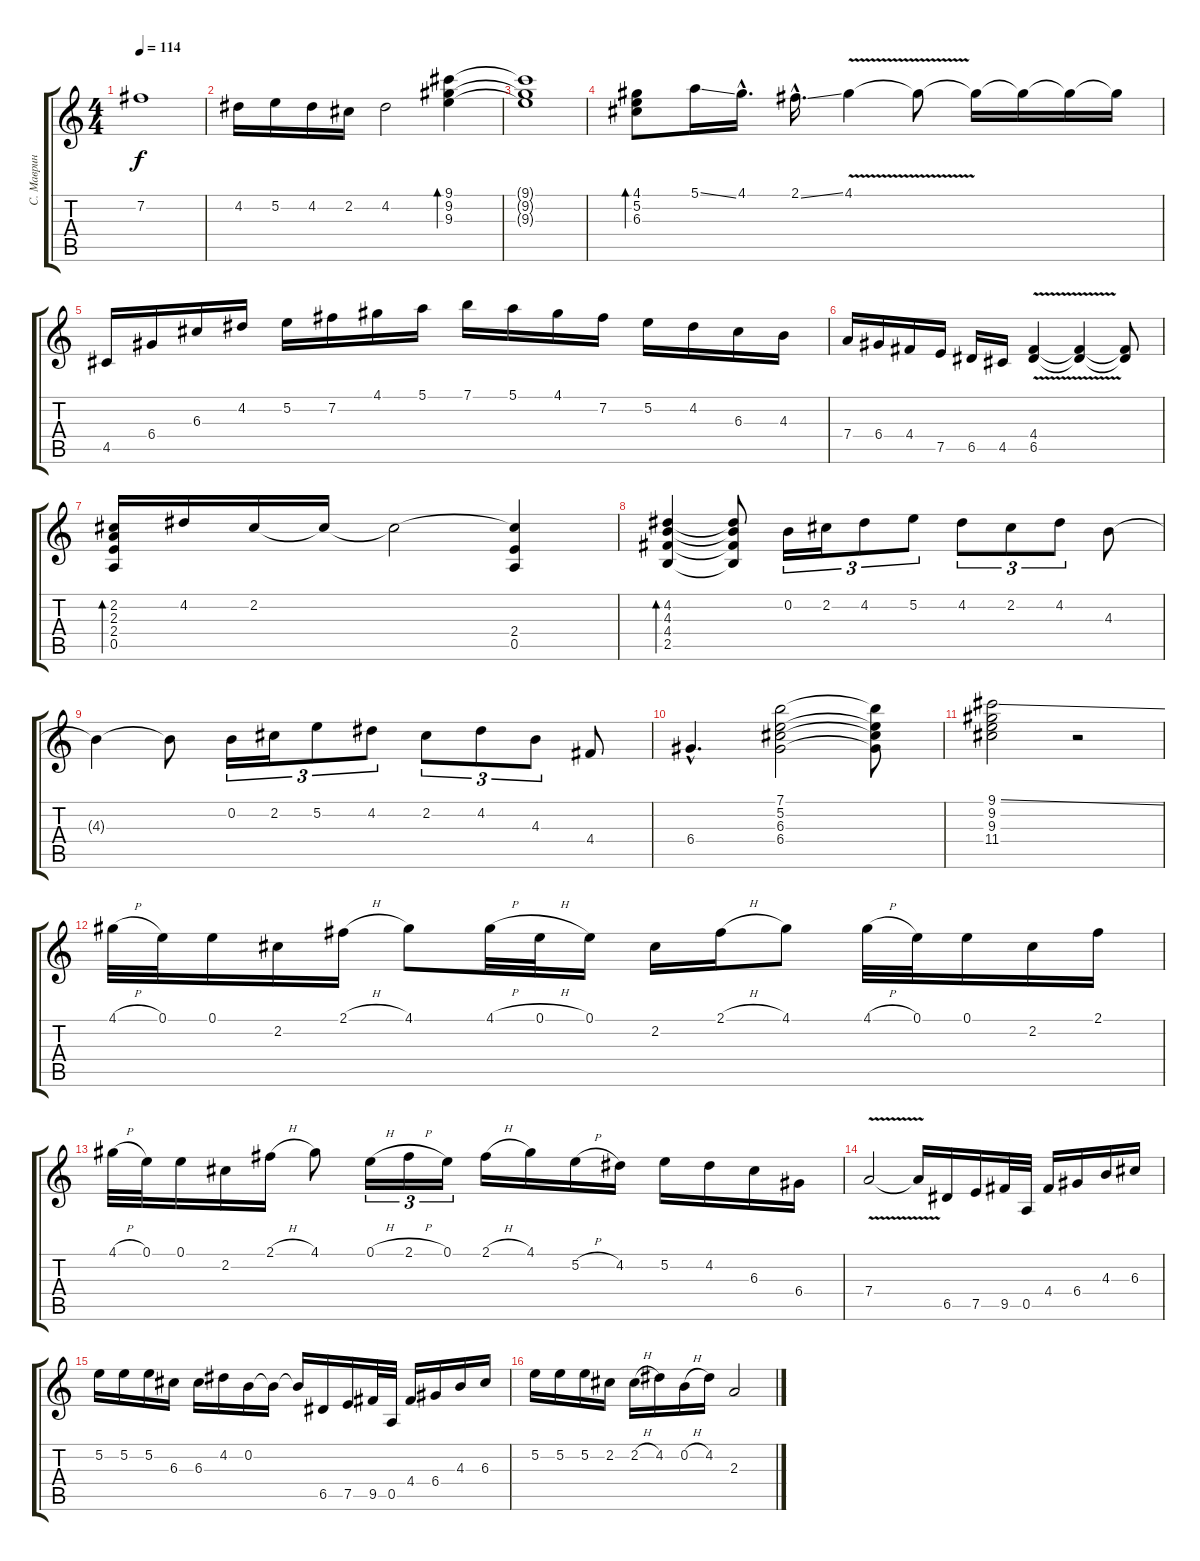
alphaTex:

\track ("С. Маврин" "С. Маврин") {instrument acousticguitarsteel}
\staff {score tabs}
\tuning (E4 B3 G3 D3 A2 E2) {hide}
\ts (4 4)
\tempo 114
\clef g2
\ks c
7.2{t}.1{dy f} |
4.2.16 5.2.16 4.2.16 2.2.16 4.2.2 (9.1 9.2 9.3).4{bd 480} |
(9.1{t} 9.2{t} 9.3{t}).1 |
(4.1 5.2 6.3).8{bd 480} 5.1{ss}.16 4.1{hac}.16{d} 2.1{ss hac}.16{d} 4.1{v}.4 4.1{t}.8 4.1{t}.16 4.1{t}.16 4.1{t}.16 4.1{t}.16 |
4.5.16 6.4.16 6.3.16 4.2.16 5.2.16 7.2.16 4.1.16 5.1.16 7.1.16 5.1.16 4.1.16 7.2.16 5.2.16 4.2.16 6.3.16 4.3.16 |
7.4.16 6.4.16 4.4.16 7.5.16 6.5.16 4.5.16 (4.4{v} 6.5{v}).4 (4.4{t} 6.5{t}).4 (4.4{t} 6.5{t}).8 |
(2.2 2.3 2.4 0.5).16{bd 480} 4.2.16 2.2.16 2.2{t}.16 2.2{t}.2 (2.2{t} 2.4 0.5).4 |
(4.2 4.3 4.4 2.5).4{bd 480} (4.2{t} 4.3{t} 4.4{t} 2.5{t}).8 0.2.16{tu (3 2)} 2.2.16{tu (3 2)} 4.2.8{tu (3 2)} 5.2.8{tu (3 2)} 4.2.8{tu (3 2)} 2.2.8{tu (3 2)} 4.2.8{tu (3 2)} 4.3.8 |
4.3{t}.4 4.3{t}.8 0.2.16{tu (3 2)} 2.2.16{tu (3 2)} 5.2.8{tu (3 2)} 4.2.8{tu (3 2)} 2.2.8{tu (3 2)} 4.2.8{tu (3 2)} 4.3.8{tu (3 2)} 4.4.8 |
6.4{hac}.4{d} (7.1 5.2 6.3 6.4).2 (7.1{t} 5.2{t} 6.3{t} 6.4{t}).8 |
(9.1{ss} 9.2 9.3 11.4).2 r.2 |
4.1{h}.32 0.1.32 0.1.16 2.2.16 2.1{h}.16 4.1.8 4.1{h}.32 0.1{h}.32 0.1.16 2.2.16 2.1{h}.16 4.1.8 4.1{h}.32 0.1.32 0.1.16 2.2.16 2.1.16 |
4.1{h}.32 0.1.32 0.1.16 2.2.16 2.1{h}.16 4.1.8 0.1{h}.16{tu (3 2)} 2.1{h}.16{tu (3 2)} 0.1.16{tu (3 2)} 2.1{h}.16 4.1.16 5.2{h}.16 4.2.16 5.2.16 4.2.16 6.3.16 6.4.16 |
7.4{v}.2 7.4{t}.16 6.5.16 7.5.16 9.5.32 0.5.32 4.4.16 6.4.16 4.3.16 6.3.16 |
5.2.16 5.2.16 5.2.16 6.3.16 6.3.16 4.2.16 0.2.16 0.2{t}.16 0.2{t}.16 6.5.16 7.5.16 9.5.32 0.5.32 4.4.16 6.4.16 4.3.16 6.3.16 |
5.2.16 5.2.16 5.2.16 2.2.16 2.2{h}.16 4.2.16 0.2{h}.16 4.2.16 2.3.2
